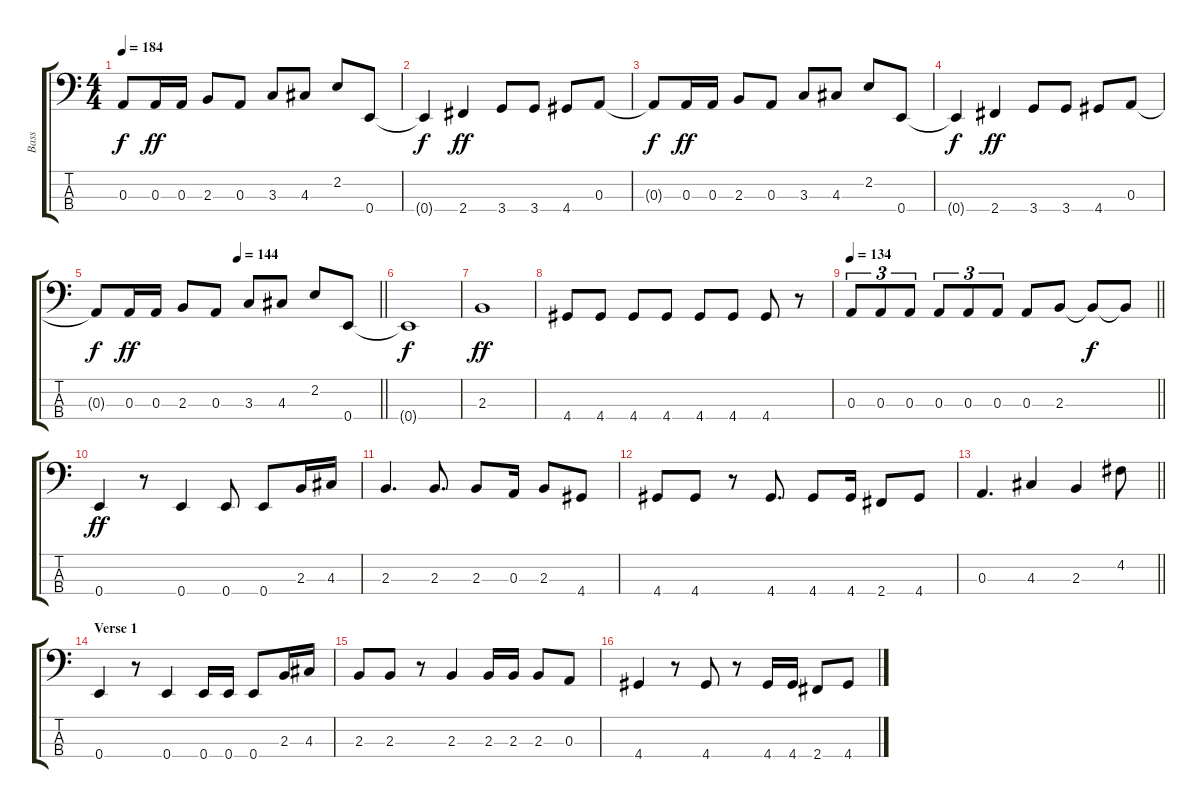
\track ("Bass" "Bass") {instrument electricbassfinger}
\staff {score tabs}
\tuning (G2 D2 A1 E1) {hide}
\ts (4 4)
\tempo 184
\clef f4
\ks c
0.3{t}.8{dy f} 0.3.16{dy ff} 0.3.16 2.3.8 0.3.8 3.3.8 4.3.8 2.2.8 0.4.8 |
0.4{t}.4{dy f} 2.4.4{dy ff} 3.4.8 3.4.8 4.4.8 0.3.8 |
0.3{t}.8{dy f} 0.3.16{dy ff} 0.3.16 2.3.8 0.3.8 3.3.8 4.3.8 2.2.8 0.4.8 |
0.4{t}.4{dy f} 2.4.4{dy ff} 3.4.8 3.4.8 4.4.8 0.3.8 |
\tempo (144 0.5)
\barLineRight lightlight
0.3{t}.8{dy f} 0.3.16{dy ff} 0.3.16 2.3.8 0.3.8 3.3.8 4.3.8 2.2.8 0.4.8 |
0.4{t}.1{dy f} |
2.3.1{dy ff} |
4.4.8 4.4.8 4.4.8 4.4.8 4.4.8 4.4.8 4.4.8 r.8 |
\tempo 134
\barLineRight lightlight
0.3.8{tu (3 2)} 0.3.8{tu (3 2)} 0.3.8{tu (3 2)} 0.3.8{tu (3 2)} 0.3.8{tu (3 2)} 0.3.8{tu (3 2)} 0.3.8 2.3.8 2.3{t}.8{dy f} 2.3{t}.8 |
0.4.4{dy ff} r.8 0.4.4 0.4.8 0.4.8 2.3.16 4.3.16 |
2.3.4{d} 2.3.8{d} 2.3.8 0.3.16 2.3.8 4.4.8 |
4.4.8 4.4.8 r.8 4.4.8{d} 4.4.8 4.4.16 2.4.8 4.4.8 |
\barLineRight lightlight
0.3.4{d} 4.3.4 2.3.4 4.2.8 |
\section ("" "Verse 1")
0.4.4 r.8 0.4.4 0.4.16 0.4.16 0.4.8 2.3.16 4.3.16 |
2.3.8 2.3.8 r.8 2.3.4 2.3.16 2.3.16 2.3.8 0.3.8 |
4.4.4 r.8 4.4.8 r.8 4.4.16 4.4.16 2.4.8 4.4.8
